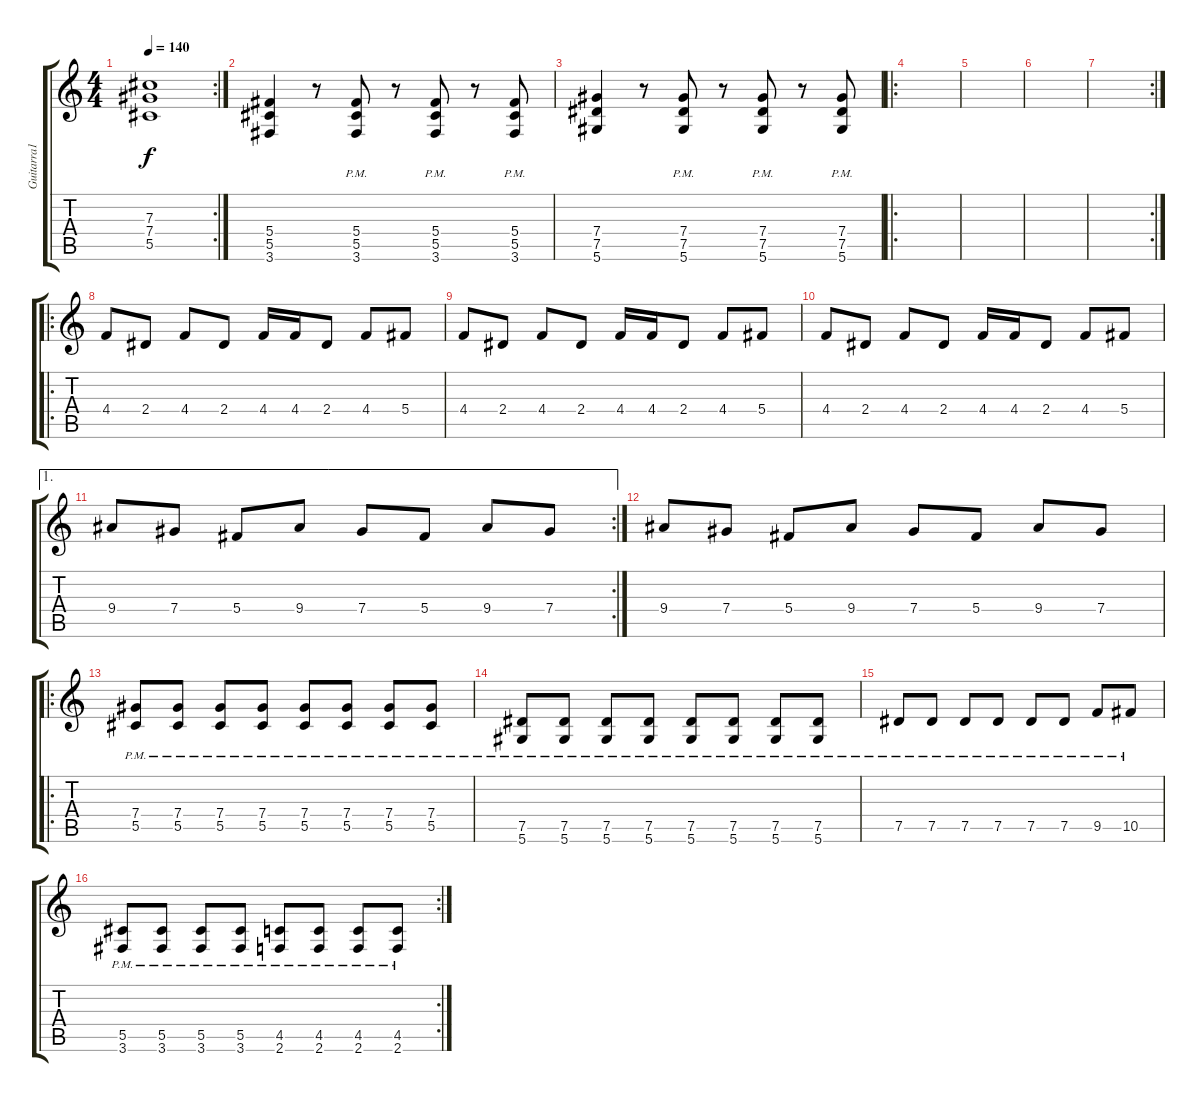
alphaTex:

\track ("Guitarra1" "Guitarra1") {instrument overdrivenguitar}
\staff {score tabs}
\tuning (Eb4 Bb3 Gb3 Db3 Ab2 Eb2) {hide}
\rc 2
\ts (4 4)
\tempo 140
\clef g2
\ks c
(7.3{t} 7.4{t} 5.5{t}).1{dy f} |
(5.4 5.5 3.6).4{volume 11} r.8 (5.4{pm} 5.5{pm} 3.6{pm}).8 r.8 (5.4{pm} 5.5{pm} 3.6{pm}).8 r.8 (5.4{pm} 5.5{pm} 3.6{pm}).8 |
(7.4 7.5 5.6).4 r.8 (7.4{pm} 7.5{pm} 5.6{pm}).8 r.8 (7.4{pm} 7.5{pm} 5.6{pm}).8 r.8 (7.4{pm} 7.5{pm} 5.6{pm}).8 |
\ro
|
|
|
\rc 2
|
\ro
4.4.8 2.4.8 4.4.8 2.4.8 4.4.16 4.4.16 2.4.8 4.4.8 5.4.8 |
4.4.8 2.4.8 4.4.8 2.4.8 4.4.16 4.4.16 2.4.8 4.4.8 5.4.8 |
4.4.8 2.4.8 4.4.8 2.4.8 4.4.16 4.4.16 2.4.8 4.4.8 5.4.8 |
\ae 1
\rc 2
9.4.8 7.4.8 5.4.8 9.4.8 7.4.8 5.4.8 9.4.8 7.4.8 |
9.4.8 7.4.8 5.4.8 9.4.8 7.4.8 5.4.8 9.4.8 7.4.8 |
\ro
(7.4{pm} 5.5{pm}).8 (7.4{pm} 5.5{pm}).8 (7.4{pm} 5.5{pm}).8 (7.4{pm} 5.5{pm}).8 (7.4{pm} 5.5{pm}).8 (7.4{pm} 5.5{pm}).8 (7.4{pm} 5.5{pm}).8 (7.4{pm} 5.5{pm}).8 |
(7.5{pm} 5.6{pm}).8 (7.5{pm} 5.6{pm}).8 (7.5{pm} 5.6{pm}).8 (7.5{pm} 5.6{pm}).8 (7.5{pm} 5.6{pm}).8 (7.5{pm} 5.6{pm}).8 (7.5{pm} 5.6{pm}).8 (7.5{pm} 5.6{pm}).8 |
7.5{pm}.8 7.5{pm}.8 7.5{pm}.8 7.5{pm}.8 7.5{pm}.8 7.5{pm}.8 9.5{pm}.8 10.5{pm}.8 |
\rc 2
(5.5{pm} 3.6{pm}).8 (5.5{pm} 3.6{pm}).8 (5.5{pm} 3.6{pm}).8 (5.5{pm} 3.6{pm}).8 (4.5{pm} 2.6{pm}).8 (4.5{pm} 2.6{pm}).8 (4.5{pm} 2.6{pm}).8 (4.5{pm} 2.6{pm}).8
